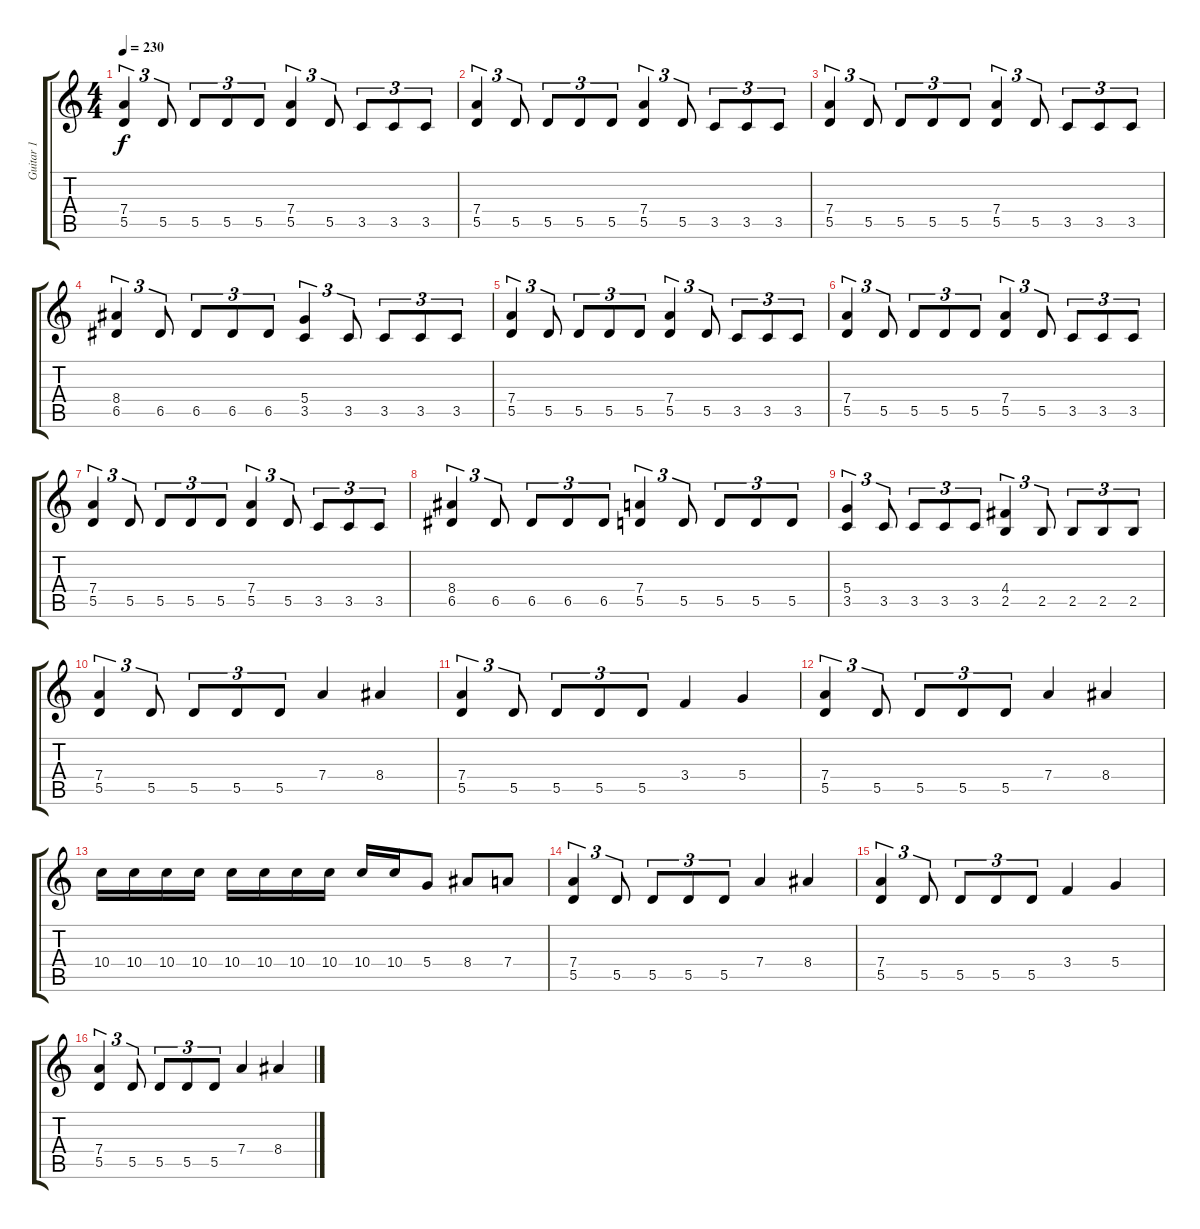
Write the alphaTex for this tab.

\track ("Guitar 1" "Guitar 1") {instrument distortionguitar}
\staff {score tabs}
\tuning (E4 B3 G3 D3 A2 E2) {hide}
\ts (4 4)
\tempo 230
\clef g2
\ks c
(7.4 5.5).4{tu (3 2) dy f} 5.5.8{tu (3 2)} 5.5.8{tu (3 2)} 5.5.8{tu (3 2)} 5.5.8{tu (3 2)} (7.4 5.5).4{tu (3 2)} 5.5.8{tu (3 2)} 3.5.8{tu (3 2)} 3.5.8{tu (3 2)} 3.5.8{tu (3 2)} |
(7.4 5.5).4{tu (3 2)} 5.5.8{tu (3 2)} 5.5.8{tu (3 2)} 5.5.8{tu (3 2)} 5.5.8{tu (3 2)} (7.4 5.5).4{tu (3 2)} 5.5.8{tu (3 2)} 3.5.8{tu (3 2)} 3.5.8{tu (3 2)} 3.5.8{tu (3 2)} |
(7.4 5.5).4{tu (3 2)} 5.5.8{tu (3 2)} 5.5.8{tu (3 2)} 5.5.8{tu (3 2)} 5.5.8{tu (3 2)} (7.4 5.5).4{tu (3 2)} 5.5.8{tu (3 2)} 3.5.8{tu (3 2)} 3.5.8{tu (3 2)} 3.5.8{tu (3 2)} |
(8.4 6.5).4{tu (3 2)} 6.5.8{tu (3 2)} 6.5.8{tu (3 2)} 6.5.8{tu (3 2)} 6.5.8{tu (3 2)} (5.4 3.5).4{tu (3 2)} 3.5.8{tu (3 2)} 3.5.8{tu (3 2)} 3.5.8{tu (3 2)} 3.5.8{tu (3 2)} |
(7.4 5.5).4{tu (3 2)} 5.5.8{tu (3 2)} 5.5.8{tu (3 2)} 5.5.8{tu (3 2)} 5.5.8{tu (3 2)} (7.4 5.5).4{tu (3 2)} 5.5.8{tu (3 2)} 3.5.8{tu (3 2)} 3.5.8{tu (3 2)} 3.5.8{tu (3 2)} |
(7.4 5.5).4{tu (3 2)} 5.5.8{tu (3 2)} 5.5.8{tu (3 2)} 5.5.8{tu (3 2)} 5.5.8{tu (3 2)} (7.4 5.5).4{tu (3 2)} 5.5.8{tu (3 2)} 3.5.8{tu (3 2)} 3.5.8{tu (3 2)} 3.5.8{tu (3 2)} |
(7.4 5.5).4{tu (3 2)} 5.5.8{tu (3 2)} 5.5.8{tu (3 2)} 5.5.8{tu (3 2)} 5.5.8{tu (3 2)} (7.4 5.5).4{tu (3 2)} 5.5.8{tu (3 2)} 3.5.8{tu (3 2)} 3.5.8{tu (3 2)} 3.5.8{tu (3 2)} |
(8.4 6.5).4{tu (3 2)} 6.5.8{tu (3 2)} 6.5.8{tu (3 2)} 6.5.8{tu (3 2)} 6.5.8{tu (3 2)} (7.4 5.5).4{tu (3 2)} 5.5.8{tu (3 2)} 5.5.8{tu (3 2)} 5.5.8{tu (3 2)} 5.5.8{tu (3 2)} |
(5.4 3.5).4{tu (3 2)} 3.5.8{tu (3 2)} 3.5.8{tu (3 2)} 3.5.8{tu (3 2)} 3.5.8{tu (3 2)} (4.4 2.5).4{tu (3 2)} 2.5.8{tu (3 2)} 2.5.8{tu (3 2)} 2.5.8{tu (3 2)} 2.5.8{tu (3 2)} |
(7.4 5.5).4{tu (3 2)} 5.5.8{tu (3 2)} 5.5.8{tu (3 2)} 5.5.8{tu (3 2)} 5.5.8{tu (3 2)} 7.4.4 8.4.4 |
(7.4 5.5).4{tu (3 2)} 5.5.8{tu (3 2)} 5.5.8{tu (3 2)} 5.5.8{tu (3 2)} 5.5.8{tu (3 2)} 3.4.4 5.4.4 |
(7.4 5.5).4{tu (3 2)} 5.5.8{tu (3 2)} 5.5.8{tu (3 2)} 5.5.8{tu (3 2)} 5.5.8{tu (3 2)} 7.4.4 8.4.4 |
10.4.16 10.4.16 10.4.16 10.4.16 10.4.16 10.4.16 10.4.16 10.4.16 10.4.16 10.4.16 5.4.8 8.4.8 7.4.8 |
(7.4 5.5).4{tu (3 2)} 5.5.8{tu (3 2)} 5.5.8{tu (3 2)} 5.5.8{tu (3 2)} 5.5.8{tu (3 2)} 7.4.4 8.4.4 |
(7.4 5.5).4{tu (3 2)} 5.5.8{tu (3 2)} 5.5.8{tu (3 2)} 5.5.8{tu (3 2)} 5.5.8{tu (3 2)} 3.4.4 5.4.4 |
(7.4 5.5).4{tu (3 2)} 5.5.8{tu (3 2)} 5.5.8{tu (3 2)} 5.5.8{tu (3 2)} 5.5.8{tu (3 2)} 7.4.4 8.4.4
